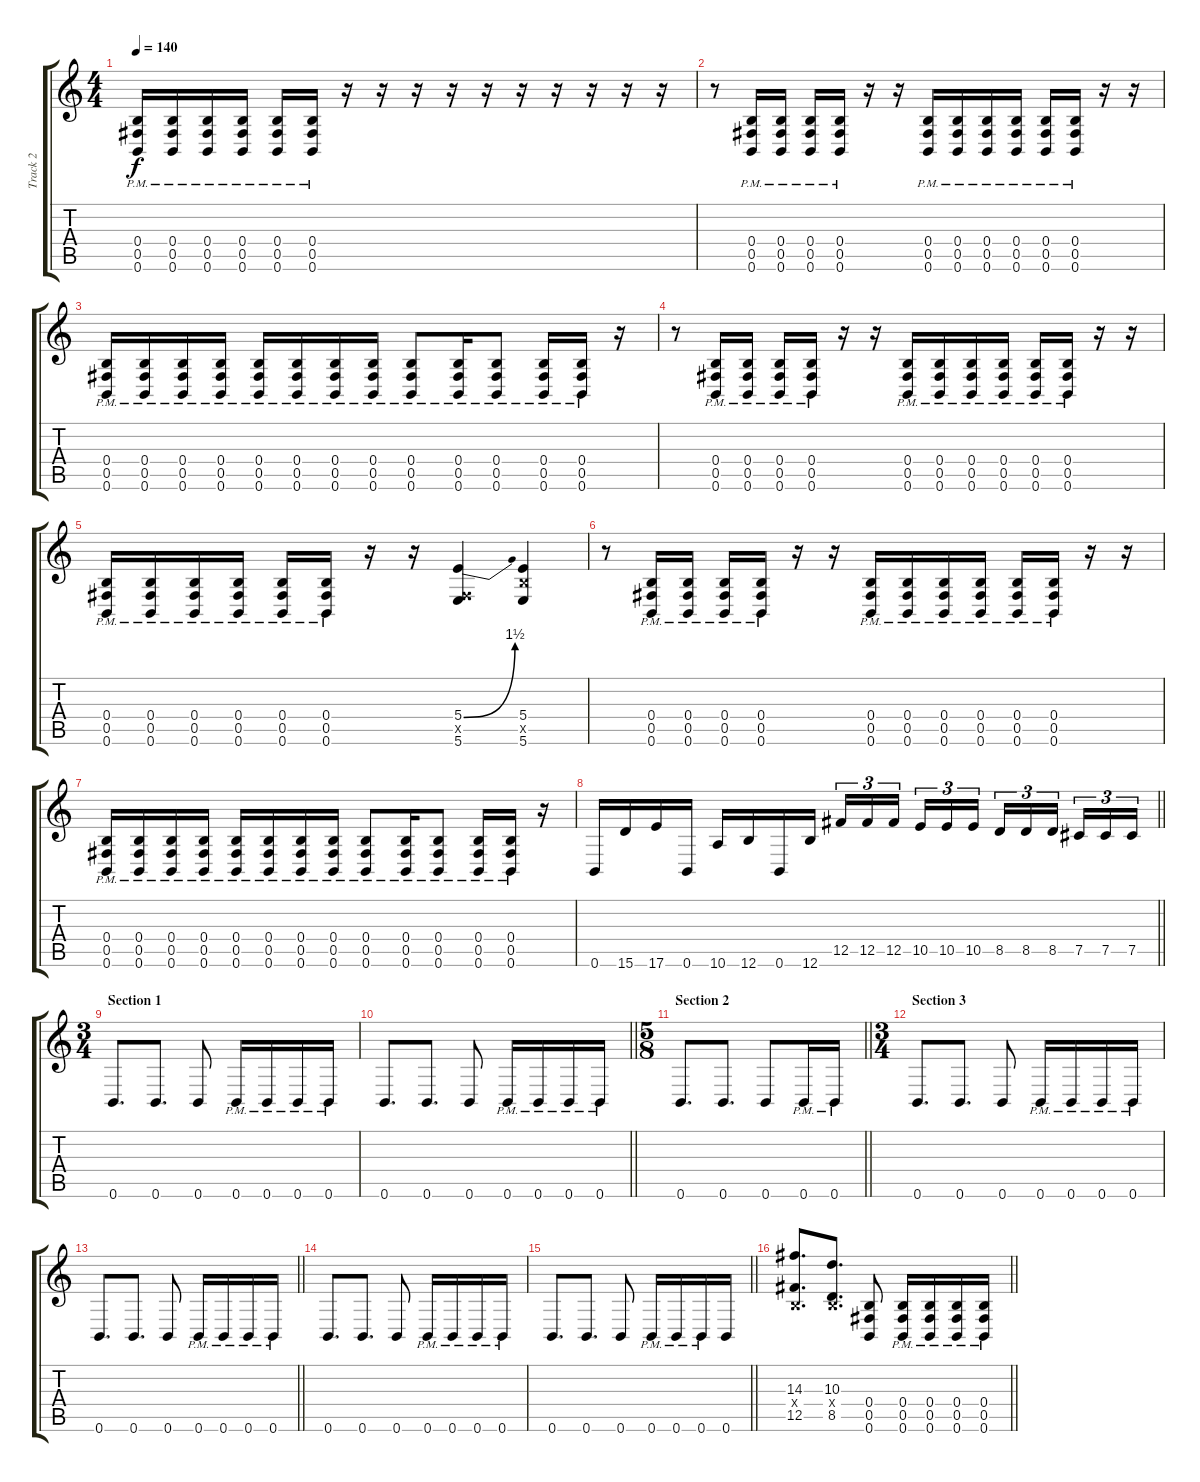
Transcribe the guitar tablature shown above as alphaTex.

\track ("Track 2" "Track 2") {instrument overdrivenguitar}
\staff {score tabs}
\tuning (Db4 Ab3 E3 B2 Gb2 B1) {hide}
\ts (4 4)
\tempo 140
\clef g2
\ks c
(0.4{pm} 0.5{pm} 0.6{pm}).16{dy f} (0.4{pm} 0.5{pm} 0.6{pm}).16 (0.4{pm} 0.5{pm} 0.6{pm}).16 (0.4{pm} 0.5{pm} 0.6{pm}).16 (0.4{pm} 0.5{pm} 0.6{pm}).16 (0.4{pm} 0.5{pm} 0.6{pm}).16 r.16 r.16 r.16 r.16 r.16 r.16 r.16 r.16 r.16 r.16 |
r.8 (0.4{pm} 0.5{pm} 0.6{pm}).16 (0.4{pm} 0.5{pm} 0.6{pm}).16 (0.4{pm} 0.5{pm} 0.6{pm}).16 (0.4{pm} 0.5{pm} 0.6{pm}).16 r.16 r.16 (0.4{pm} 0.5{pm} 0.6{pm}).16 (0.4{pm} 0.5{pm} 0.6{pm}).16 (0.4{pm} 0.5{pm} 0.6{pm}).16 (0.4{pm} 0.5{pm} 0.6{pm}).16 (0.4{pm} 0.5{pm} 0.6{pm}).16 (0.4{pm} 0.5{pm} 0.6{pm}).16 r.16 r.16 |
(0.4{pm} 0.5{pm} 0.6{pm}).16 (0.4{pm} 0.5{pm} 0.6{pm}).16 (0.4{pm} 0.5{pm} 0.6{pm}).16 (0.4{pm} 0.5{pm} 0.6{pm}).16 (0.4{pm} 0.5{pm} 0.6{pm}).16 (0.4{pm} 0.5{pm} 0.6{pm}).16 (0.4{pm} 0.5{pm} 0.6{pm}).16 (0.4{pm} 0.5{pm} 0.6{pm}).16 (0.4{pm} 0.5{pm} 0.6{pm}).8 (0.4{pm} 0.5{pm} 0.6{pm}).16 (0.4{pm} 0.5{pm} 0.6{pm}).8 (0.4{pm} 0.5{pm} 0.6{pm}).16 (0.4{pm} 0.5{pm} 0.6{pm}).16 r.16 |
r.8 (0.4{pm} 0.5{pm} 0.6{pm}).16 (0.4{pm} 0.5{pm} 0.6{pm}).16 (0.4{pm} 0.5{pm} 0.6{pm}).16 (0.4{pm} 0.5{pm} 0.6{pm}).16 r.16 r.16 (0.4{pm} 0.5{pm} 0.6{pm}).16 (0.4{pm} 0.5{pm} 0.6{pm}).16 (0.4{pm} 0.5{pm} 0.6{pm}).16 (0.4{pm} 0.5{pm} 0.6{pm}).16 (0.4{pm} 0.5{pm} 0.6{pm}).16 (0.4{pm} 0.5{pm} 0.6{pm}).16 r.16 r.16 |
(0.4{pm} 0.5{pm} 0.6{pm}).16 (0.4{pm} 0.5{pm} 0.6{pm}).16 (0.4{pm} 0.5{pm} 0.6{pm}).16 (0.4{pm} 0.5{pm} 0.6{pm}).16 (0.4{pm} 0.5{pm} 0.6{pm}).16 (0.4{pm} 0.5{pm} 0.6{pm}).16 r.16 r.16 (5.4{be (bend 0 0 60 6)} 0.5{x} 5.6).4 (5.4 5.5{x} 5.6).4 |
r.8 (0.4{pm} 0.5{pm} 0.6{pm}).16 (0.4{pm} 0.5{pm} 0.6{pm}).16 (0.4{pm} 0.5{pm} 0.6{pm}).16 (0.4{pm} 0.5{pm} 0.6{pm}).16 r.16 r.16 (0.4{pm} 0.5{pm} 0.6{pm}).16 (0.4{pm} 0.5{pm} 0.6{pm}).16 (0.4{pm} 0.5{pm} 0.6{pm}).16 (0.4{pm} 0.5{pm} 0.6{pm}).16 (0.4{pm} 0.5{pm} 0.6{pm}).16 (0.4{pm} 0.5{pm} 0.6{pm}).16 r.16 r.16 |
(0.4{pm} 0.5{pm} 0.6{pm}).16 (0.4{pm} 0.5{pm} 0.6{pm}).16 (0.4{pm} 0.5{pm} 0.6{pm}).16 (0.4{pm} 0.5{pm} 0.6{pm}).16 (0.4{pm} 0.5{pm} 0.6{pm}).16 (0.4{pm} 0.5{pm} 0.6{pm}).16 (0.4{pm} 0.5{pm} 0.6{pm}).16 (0.4{pm} 0.5{pm} 0.6{pm}).16 (0.4{pm} 0.5{pm} 0.6{pm}).8 (0.4{pm} 0.5{pm} 0.6{pm}).16 (0.4{pm} 0.5{pm} 0.6{pm}).8 (0.4{pm} 0.5{pm} 0.6{pm}).16 (0.4{pm} 0.5{pm} 0.6{pm}).16 r.16 |
\barLineRight lightlight
0.6.16 15.6.16 17.6.16 0.6.16 10.6.16 12.6.16 0.6.16 12.6.16 12.5.16{tu (3 2)} 12.5.16{tu (3 2)} 12.5.16{tu (3 2)} 10.5.16{tu (3 2)} 10.5.16{tu (3 2)} 10.5.16{tu (3 2)} 8.5.16{tu (3 2)} 8.5.16{tu (3 2)} 8.5.16{tu (3 2)} 7.5.16{tu (3 2)} 7.5.16{tu (3 2)} 7.5.16{tu (3 2)} |
\ts (3 4)
\section ("" "Section 1")
0.6.8{d} 0.6.8{d} 0.6.8 0.6{pm}.16 0.6{pm}.16 0.6{pm}.16 0.6{pm}.16 |
\barLineRight lightlight
0.6.8{d} 0.6.8{d} 0.6.8 0.6{pm}.16 0.6{pm}.16 0.6{pm}.16 0.6{pm}.16 |
\ts (5 8)
\section ("" "Section 2")
\barLineRight lightlight
0.6.8{d} 0.6.8{d} 0.6.8 0.6{pm}.16 0.6{pm}.16 |
\ts (3 4)
\section ("" "Section 3")
0.6.8{d} 0.6.8{d} 0.6.8 0.6{pm}.16 0.6{pm}.16 0.6{pm}.16 0.6{pm}.16 |
\barLineRight lightlight
0.6.8{d} 0.6.8{d} 0.6.8 0.6{pm}.16 0.6{pm}.16 0.6{pm}.16 0.6{pm}.16 |
0.6.8{d} 0.6.8{d} 0.6.8 0.6{pm}.16 0.6{pm}.16 0.6{pm}.16 0.6{pm}.16 |
\barLineRight lightlight
0.6.8{d} 0.6.8{d} 0.6.8 0.6{pm}.16 0.6{pm}.16 0.6{pm}.16 0.6.16 |
\barLineRight lightlight
(14.3 0.4{x} 12.5).8{d} (10.3 0.4{x} 8.5).8{d} (0.4 0.5 0.6).8 (0.4{pm} 0.5{pm} 0.6{pm}).16 (0.4{pm} 0.5{pm} 0.6{pm}).16 (0.4{pm} 0.5{pm} 0.6{pm}).16 (0.4{pm} 0.5{pm} 0.6{pm}).16
